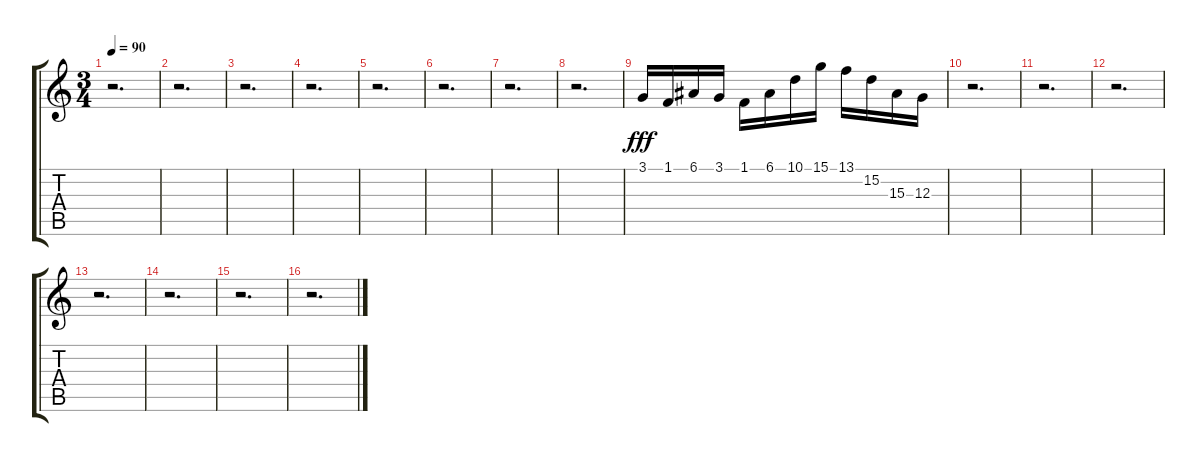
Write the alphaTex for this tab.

\track "" {instrument celesta}
\staff {score tabs}
\tuning (E4 B3 G3 D3 A2 E2) {hide}
\ts (3 4)
\tempo 90
\clef g2
\ks c
r.2{d dy f} |
r.2{d} |
r.2{d} |
r.2{d} |
r.2{d} |
r.2{d} |
r.2{d} |
r.2{d} |
3.1.16{dy fff volume 9 balance 8 instrument oboe} 1.1.16 6.1.16 3.1.16 1.1.16 6.1.16 10.1.16 15.1.16 13.1.16 15.2.16 15.3.16 12.3.16 |
r.2{d} |
r.2{d} |
r.2{d} |
r.2{d} |
r.2{d} |
r.2{d} |
r.2{d}
